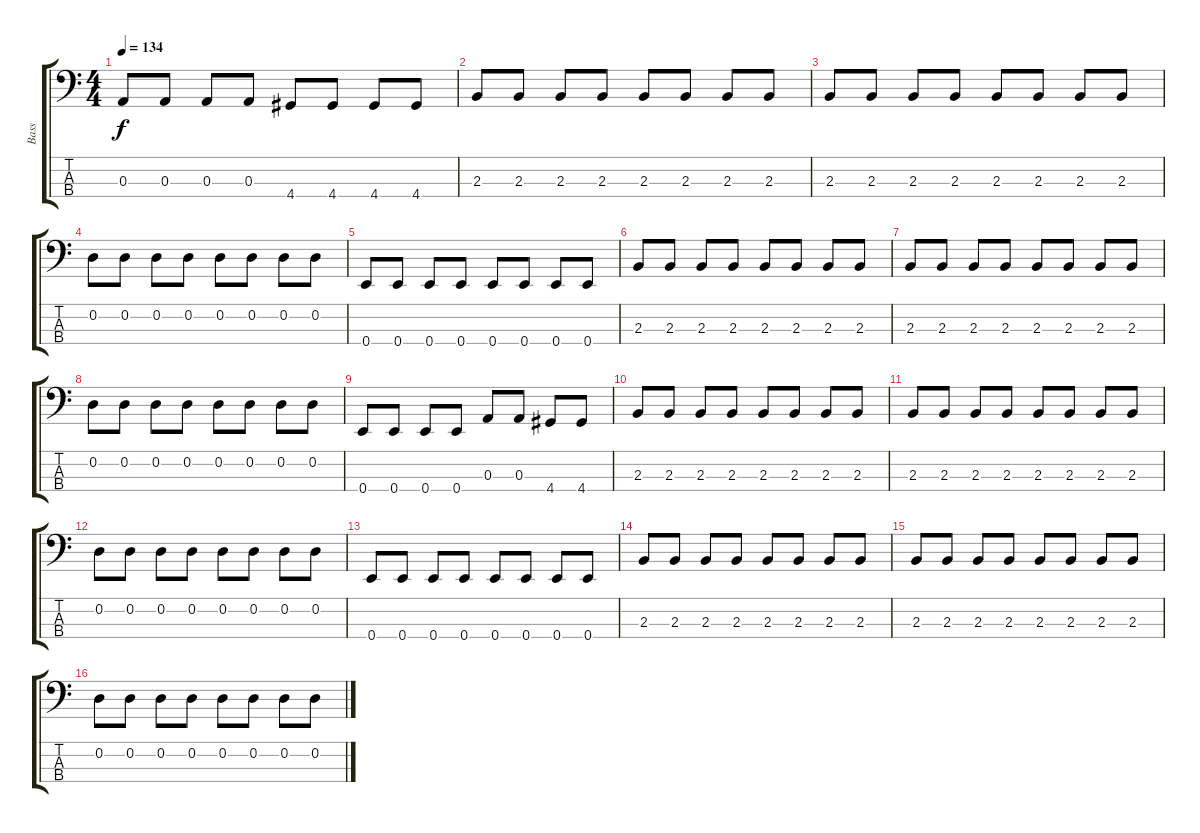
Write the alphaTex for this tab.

\track ("Bass" "Bass") {instrument electricbasspick}
\staff {score tabs}
\tuning (G2 D2 A1 E1) {hide}
\ts (4 4)
\tempo 134
\clef f4
\ks c
0.3.8{dy f} 0.3.8 0.3.8 0.3.8 4.4.8 4.4.8 4.4.8 4.4.8 |
2.3.8 2.3.8 2.3.8 2.3.8 2.3.8 2.3.8 2.3.8 2.3.8 |
2.3.8 2.3.8 2.3.8 2.3.8 2.3.8 2.3.8 2.3.8 2.3.8 |
0.2.8 0.2.8 0.2.8 0.2.8 0.2.8 0.2.8 0.2.8 0.2.8 |
0.4.8 0.4.8 0.4.8 0.4.8 0.4.8 0.4.8 0.4.8 0.4.8 |
2.3.8 2.3.8 2.3.8 2.3.8 2.3.8 2.3.8 2.3.8 2.3.8 |
2.3.8 2.3.8 2.3.8 2.3.8 2.3.8 2.3.8 2.3.8 2.3.8 |
0.2.8 0.2.8 0.2.8 0.2.8 0.2.8 0.2.8 0.2.8 0.2.8 |
0.4.8 0.4.8 0.4.8 0.4.8 0.3.8 0.3.8 4.4.8 4.4.8 |
2.3.8 2.3.8 2.3.8 2.3.8 2.3.8 2.3.8 2.3.8 2.3.8 |
2.3.8 2.3.8 2.3.8 2.3.8 2.3.8 2.3.8 2.3.8 2.3.8 |
0.2.8 0.2.8 0.2.8 0.2.8 0.2.8 0.2.8 0.2.8 0.2.8 |
0.4.8 0.4.8 0.4.8 0.4.8 0.4.8 0.4.8 0.4.8 0.4.8 |
2.3.8 2.3.8 2.3.8 2.3.8 2.3.8 2.3.8 2.3.8 2.3.8 |
2.3.8 2.3.8 2.3.8 2.3.8 2.3.8 2.3.8 2.3.8 2.3.8 |
0.2.8 0.2.8 0.2.8 0.2.8 0.2.8 0.2.8 0.2.8 0.2.8
